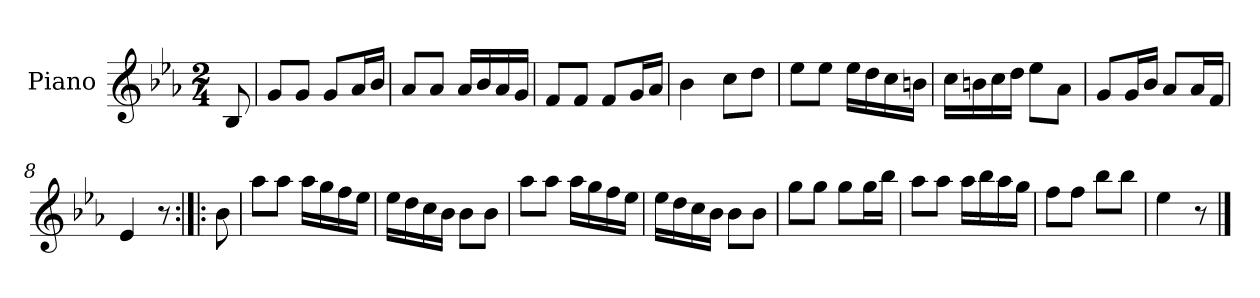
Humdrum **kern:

**kern
*part1
*staff1
*I"Piano
*I'Pno.
*clefG2
*k[b-e-a-]
*M2/4
=
8B-/
=1
8g/L
8g/J
8g/L
16a-/L
16b-/JJ
=2
8a-/L
8a-/J
16a-/LL
16b-/
16a-/
16g/JJ
=3
8f/L
8f/J
8f/L
16g/L
16a-/JJ
=4
4b-\
8cc\L
8dd\J
=5
8ee-\L
8ee-\J
16ee-\LL
16dd\
16cc\
16bn\JJ
=6
16cc\LL
16bn\
16cc\
16dd\JJ
8ee-\L
8a-\J
=7
8g/L
16g/L
16b-/JJ
8a-/L
16a-/L
16f/JJ
=8
4e-/
8r
=9:|!|:
8b-\
=10
8aa-\L
8aa-\J
16aa-\LL
16gg\
16ff\
16ee-\JJ
=11
16ee-\LL
16dd\
16cc\
16b-\JJ
8b-\L
8b-\J
=12
8aa-\L
8aa-\J
16aa-\LL
16gg\
16ff\
16ee-\JJ
=13
16ee-\LL
16dd\
16cc\
16b-\JJ
8b-\L
8b-\J
=14
8gg\L
8gg\J
8gg\L
16gg\L
16bb-\JJ
=15
8aa-\L
8aa-\J
16aa-\LL
16bb-\
16aa-\
16gg\JJ
=16
8ff\L
8ff\J
8bb-\L
8bb-\J
=17
4ee-\
8r
==
*-
